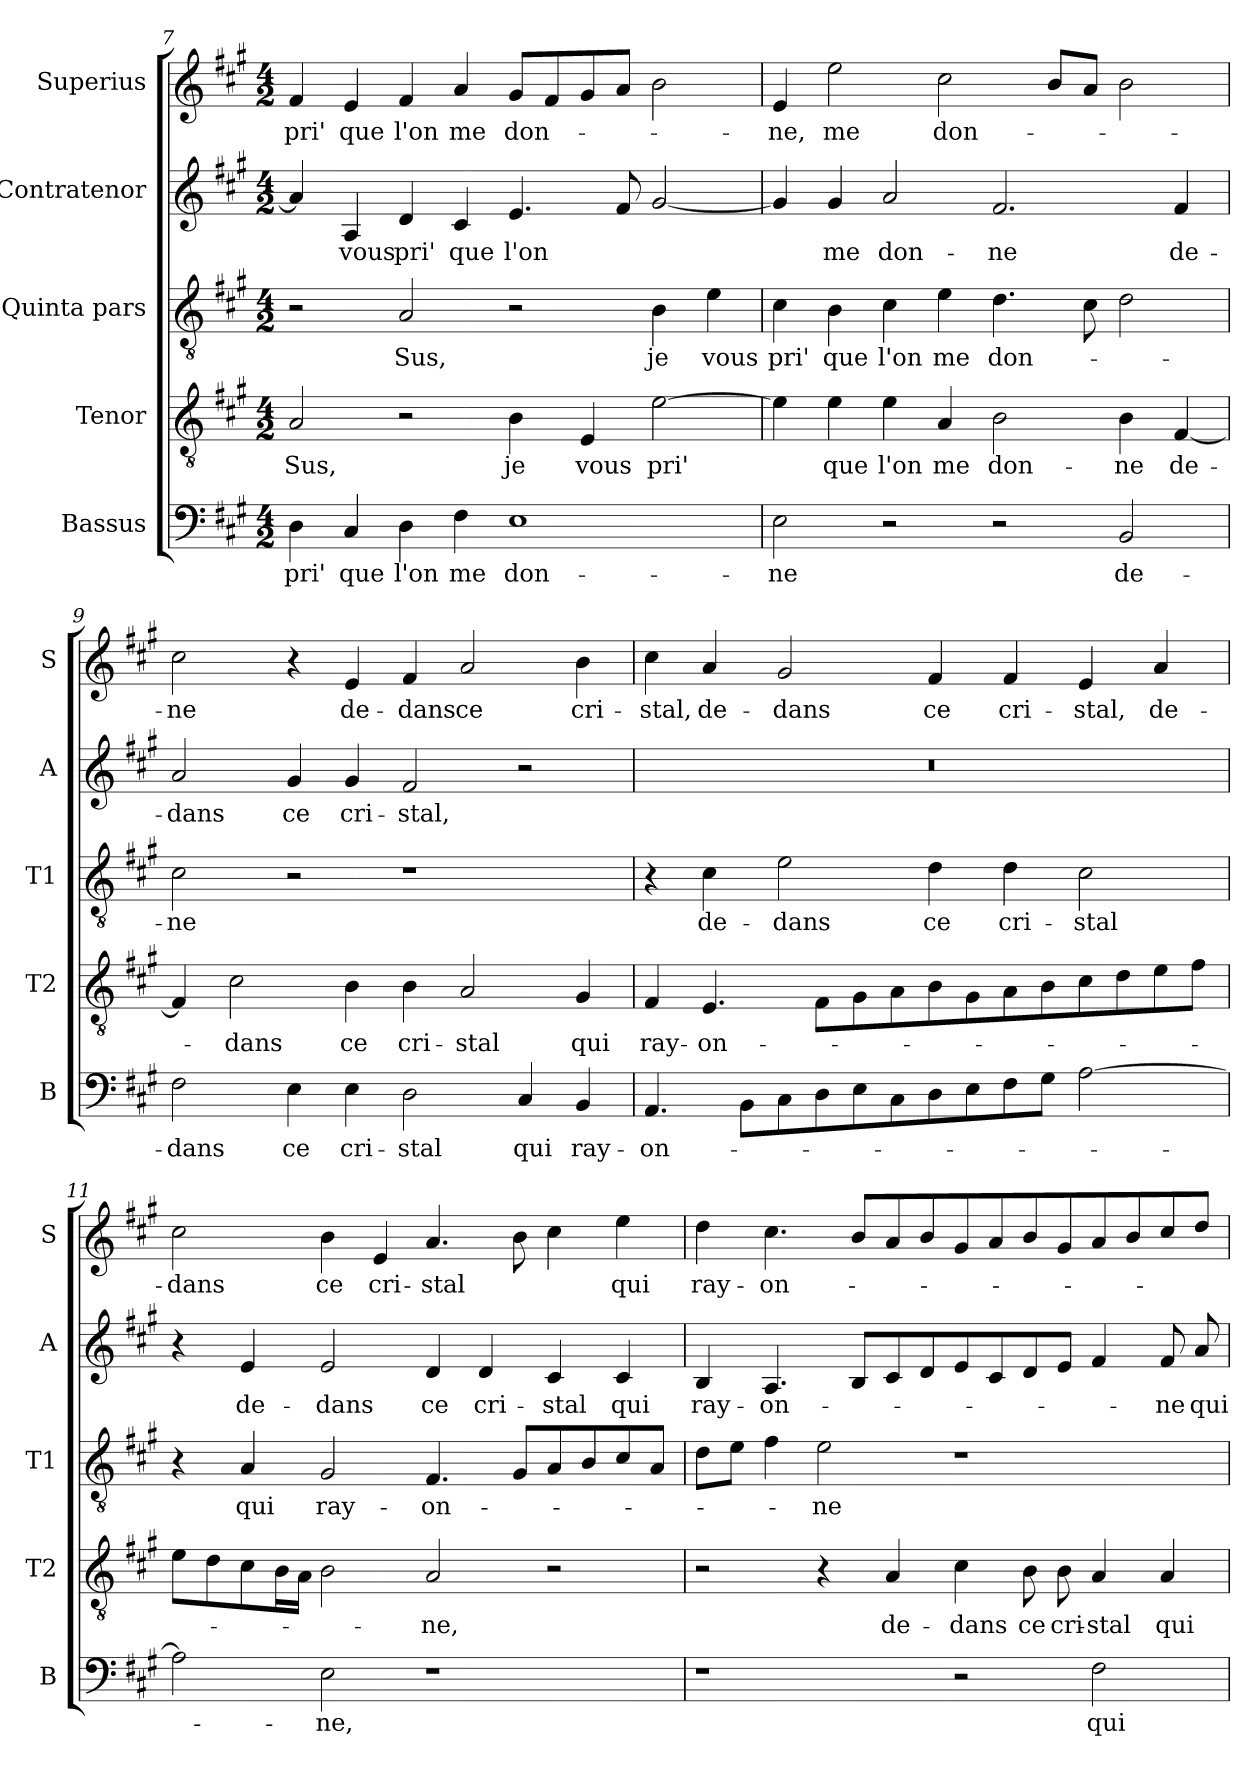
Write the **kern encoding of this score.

**kern	**text	**kern	**text	**kern	**text	**kern	**text	**kern	**text
*part5	*part5	*part4	*part4	*part3	*part3	*part2	*part2	*part1	*part1
*staff5	*staff5	*staff4	*staff4	*staff3	*staff3	*staff2	*staff2	*staff1	*staff1
*I"Bassus	*	*I"Tenor	*	*I"Quinta pars	*	*I"Contratenor	*	*I"Superius	*
*I'B	*	*I'T2	*	*I'T1	*	*I'A	*	*I'S	*
!!LO:LB:g=z
*clefF4	*	*clefGv2	*	*clefGv2	*	*clefG2	*	*clefG2	*
*k[f#c#g#]	*	*k[f#c#g#]	*	*k[f#c#g#]	*	*k[f#c#g#]	*	*k[f#c#g#]	*
*A:	*	*A:	*	*A:	*	*A:	*	*A:	*
*M4/2	*	*M4/2	*	*M4/2	*	*M4/2	*	*M4/2	*
=7	=7	=7	=7	=7	=7	=7	=7	=7	=7
!	!LO:LY:b	!	!LO:LY:b	!	!	!	!	!	!LO:LY:b
4D\	pri'	2A/	Sus,	2r	.	4a/]	.	4f#/	pri'
!	!LO:LY:b	!	!	!	!	!	!LO:LY:b	!	!LO:LY:b
4C#/	que	.	.	.	.	4A/	vous	4e/	que
!	!LO:LY:b	!	!	!	!LO:LY:b	!	!LO:LY:b	!	!LO:LY:b
4D\	l'on	2r	.	2A/	Sus,	4d/	pri'	4f#/	l'on
!	!LO:LY:b	!	!	!	!	!	!LO:LY:b	!	!LO:LY:b
4F#\	me	.	.	.	.	4c#/	que	4a/	me
!	!LO:LY:b	!	!LO:LY:b	!	!	!	!LO:LY:b	!	!LO:LY:b
1E	don-	4B\	je	2r	.	4.e/	l'on	8g#/L	don-
.	.	.	.	.	.	.	.	8f#/	.
!	!	!	!LO:LY:b	!	!	!	!	!	!
.	.	4E/	vous	.	.	.	.	8g#/	.
.	.	.	.	.	.	8f#/	.	8a/J	.
!	!	!	!LO:LY:b	!	!LO:LY:b	!	!	!	!
.	.	[2e\	pri'	4B\	je	[2g#/	.	2b\	.
!	!	!	!	!	!LO:LY:b	!	!	!	!
.	.	.	.	4e\	vous	.	.	.	.
=8	=8	=8	=8	=8	=8	=8	=8	=8	=8
!	!LO:LY:b	!	!	!	!LO:LY:b	!	!	!	!LO:LY:b
2E\	-ne	4e\]	.	4c#\	pri'	4g#/]	.	4e/	-ne,
!	!	!	!LO:LY:b	!	!LO:LY:b	!	!LO:LY:b	!	!LO:LY:b
.	.	4e\	que	4B\	que	4g#/	me	2ee\	me
!	!	!	!LO:LY:b	!	!LO:LY:b	!	!LO:LY:b	!	!
2r	.	4e\	l'on	4c#\	l'on	2a/	don-	.	.
!	!	!	!LO:LY:b	!	!LO:LY:b	!	!	!	!LO:LY:b
.	.	4A/	me	4e\	me	.	.	2cc#\	don-
!	!	!	!LO:LY:b	!	!LO:LY:b	!	!LO:LY:b	!	!
2r	.	2B\	don-	4.d\	don-	2.f#/	-ne	.	.
.	.	.	.	.	.	.	.	8b/L	.
.	.	.	.	8c#\	.	.	.	8a/J	.
!	!LO:LY:b	!	!LO:LY:b	!	!	!	!	!	!
2BB/	de-	4B\	-ne	2d\	.	.	.	2b\	.
!	!	!	!LO:LY:b	!	!	!	!LO:LY:b	!	!
.	.	[4F#/	de-	.	.	4f#/	de-	.	.
=9	=9	=9	=9	=9	=9	=9	=9	=9	=9
!	!LO:LY:b	!	!	!	!LO:LY:b	!	!LO:LY:b	!	!LO:LY:b
2F#\	-dans	4F#/]	.	2c#\	-ne	2a/	-dans	2cc#\	-ne
!	!	!	!LO:LY:b	!	!	!	!	!	!
.	.	2c#\	-dans	.	.	.	.	.	.
!	!LO:LY:b	!	!	!	!	!	!LO:LY:b	!	!
4E\	ce	.	.	2r	.	4g#/	ce	4r	.
!	!LO:LY:b	!	!LO:LY:b	!	!	!	!LO:LY:b	!	!LO:LY:b
4E\	cri-	4B\	ce	.	.	4g#/	cri-	4e/	de-
!	!LO:LY:b	!	!LO:LY:b	!	!	!	!LO:LY:b	!	!LO:LY:b
2D\	-stal	4B\	cri-	1r	.	2f#/	-stal,	4f#/	-dans
!	!	!	!LO:LY:b	!	!	!	!	!	!LO:LY:b
.	.	2A/	-stal	.	.	.	.	2a/	ce
!	!LO:LY:b	!	!	!	!	!	!	!	!
4C#/	qui	.	.	.	.	2r	.	.	.
!	!LO:LY:b	!	!LO:LY:b	!	!	!	!	!	!LO:LY:b
4BB/	ray-	4G#/	qui	.	.	.	.	4b\	cri-
!!LO:PB:g=z
=10	=10	=10	=10	=10	=10	=10	=10	=10	=10
!	!LO:LY:b	!	!LO:LY:b	!	!	!	!	!	!LO:LY:b
4.AA/	-on-	4F#/	ray-	4r	.	0r	.	4cc#\	-stal,
!	!	!	!LO:LY:b	!	!LO:LY:b	!	!	!	!LO:LY:b
.	.	4.E/	-on-	4c#\	de-	.	.	4a/	de-
8BB\L	.	.	.	.	.	.	.	.	.
!	!	!	!	!	!LO:LY:b	!	!	!	!LO:LY:b
8C#\	.	.	.	2e\	-dans	.	.	2g#/	-dans
8D\	.	8F#\L	.	.	.	.	.	.	.
8E\	.	8G#\	.	.	.	.	.	.	.
8C#\	.	8A\	.	.	.	.	.	.	.
!	!	!	!	!	!LO:LY:b	!	!	!	!LO:LY:b
8D\	.	8B\	.	4d\	ce	.	.	4f#/	ce
8E\	.	8G#\	.	.	.	.	.	.	.
!	!	!	!	!	!LO:LY:b	!	!	!	!LO:LY:b
8F#\	.	8A\	.	4d\	cri-	.	.	4f#/	cri-
8G#\J	.	8B\	.	.	.	.	.	.	.
!	!	!	!	!	!LO:LY:b	!	!	!	!LO:LY:b
[2A\	.	8c#\	.	2c#\	-stal	.	.	4e/	-stal,
.	.	8d\	.	.	.	.	.	.	.
!	!	!	!	!	!	!	!	!	!LO:LY:b
.	.	8e\	.	.	.	.	.	4a/	de-
.	.	8f#\J	.	.	.	.	.	.	.
=11	=11	=11	=11	=11	=11	=11	=11	=11	=11
!	!	!	!	!	!	!	!	!	!LO:LY:b
2A\]	.	8e\L	.	4r	.	4r	.	2cc#\	-dans
.	.	8d\	.	.	.	.	.	.	.
!	!	!	!	!	!LO:LY:b	!	!LO:LY:b	!	!
.	.	8c#\	.	4A/	qui	4e/	de-	.	.
.	.	16B\L	.	.	.	.	.	.	.
.	.	16A\JJ	.	.	.	.	.	.	.
!	!LO:LY:b	!	!	!	!LO:LY:b	!	!LO:LY:b	!	!LO:LY:b
2E\	-ne,	2B\	.	2G#/	ray-	2e/	-dans	4b\	ce
!	!	!	!	!	!	!	!	!	!LO:LY:b
.	.	.	.	.	.	.	.	4e/	cri-
!	!	!	!LO:LY:b	!	!LO:LY:b	!	!LO:LY:b	!	!LO:LY:b
1r	.	2A/	-ne,	4.F#/	-on-	4d/	ce	4.a/	-stal
!	!	!	!	!	!	!	!LO:LY:b	!	!
.	.	.	.	.	.	4d/	cri-	.	.
.	.	.	.	8G#/L	.	.	.	8b\	.
!	!	!	!	!	!	!	!LO:LY:b	!	!
.	.	2r	.	8A/	.	4c#/	-stal	4cc#\	.
.	.	.	.	8B/	.	.	.	.	.
!	!	!	!	!	!	!	!LO:LY:b	!	!LO:LY:b
.	.	.	.	8c#/	.	4c#/	qui	4ee\	qui
.	.	.	.	8A/J	.	.	.	.	.
!!LO:LB:g=z
=12	=12	=12	=12	=12	=12	=12	=12	=12	=12
!	!	!	!	!	!	!	!LO:LY:b	!	!LO:LY:b
1r	.	2r	.	8d\L	.	4B/	ray-	4dd\	ray-
.	.	.	.	8e\J	.	.	.	.	.
!	!	!	!	!	!	!	!LO:LY:b	!	!LO:LY:b
.	.	.	.	4f#\	.	4.A/	-on-	4.cc#\	-on-
!	!	!	!	!	!LO:LY:b	!	!	!	!
.	.	4r	.	2e\	-ne	.	.	.	.
.	.	.	.	.	.	8B/L	.	8b/L	.
!	!	!	!LO:LY:b	!	!	!	!	!	!
.	.	4A/	de-	.	.	8c#/	.	8a/	.
.	.	.	.	.	.	8d/	.	8b/	.
!	!	!	!LO:LY:b	!	!	!	!	!	!
2r	.	4c#\	-dans	1r	.	8e/	.	8g#/	.
.	.	.	.	.	.	8c#/	.	8a/	.
!	!	!	!LO:LY:b	!	!	!	!	!	!
.	.	8B\	ce	.	.	8d/	.	8b/	.
!	!	!	!LO:LY:b	!	!	!	!	!	!
.	.	8B\	cri-	.	.	8e/J	.	8g#/	.
!	!LO:LY:b	!	!LO:LY:b	!	!	!	!	!	!
2F#\	qui	4A/	-stal	.	.	4f#/	.	8a/	.
.	.	.	.	.	.	.	.	8b/	.
!	!	!	!LO:LY:b	!	!	!	!LO:LY:b	!	!
.	.	4A/	qui	.	.	8f#/	-ne	8cc#/	.
!	!	!	!	!	!	!	!LO:LY:b	!	!
.	.	.	.	.	.	8a/	qui	8dd/J	.
=	=	=	=	=	=	=	=	=	=
*-	*-	*-	*-	*-	*-	*-	*-	*-	*-
